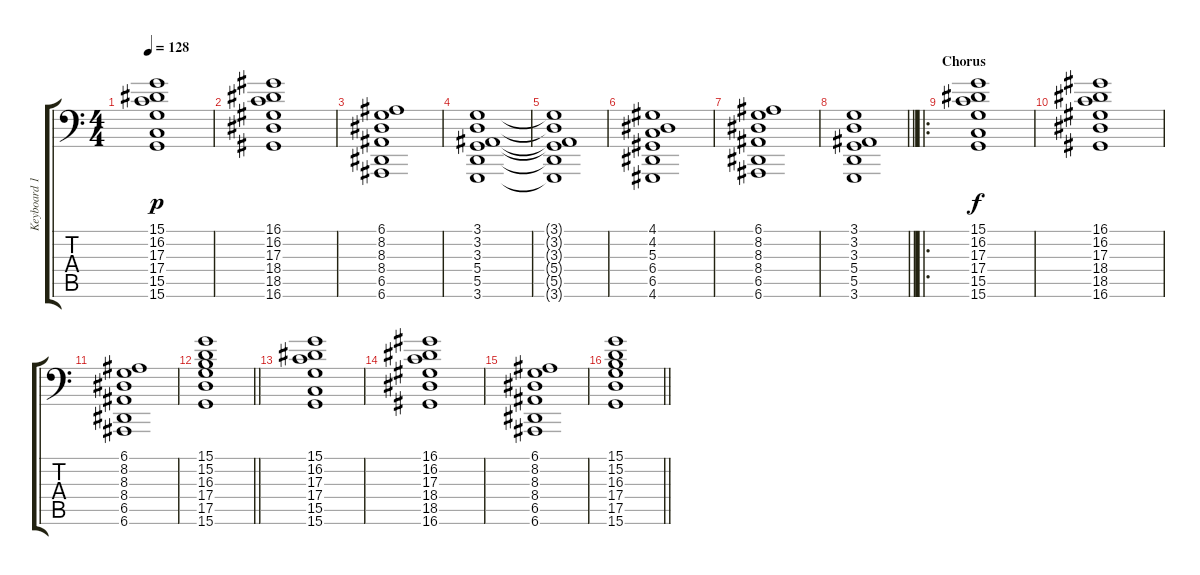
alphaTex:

\track ("Keyboard 1" "Keyboard 1") {instrument stringensemble1}
\staff {score tabs}
\tuning (E3 B2 G2 D2 A1 E1) {hide}
\ts (4 4)
\tempo 128
\clef f4
\ks c
(15.1 16.2 17.3 17.4 15.5 15.6).1{dy p} |
(16.1 16.2 17.3 18.4 18.5 16.6).1 |
(6.1 8.2 8.3 8.4 6.5 6.6).1 |
(3.1 3.2 3.3 5.4 5.5 3.6).1 |
(3.1{t} 3.2{t} 3.3{t} 5.4{t} 5.5{t} 3.6{t}).1 |
(4.1 4.2 5.3 6.4 6.5 4.6).1 |
(6.1 8.2 8.3 8.4 6.5 6.6).1 |
\barLineRight lightlight
(3.1 3.2 3.3 5.4 5.5 3.6).1 |
\ro
\section ("" "Chorus")
(15.1 16.2 17.3 17.4 15.5 15.6).1{dy f} |
(16.1 16.2 17.3 18.4 18.5 16.6).1 |
(6.1 8.2 8.3 8.4 6.5 6.6).1 |
\barLineRight lightlight
(15.1 15.2 16.3 17.4 17.5 15.6).1 |
(15.1 16.2 17.3 17.4 15.5 15.6).1 |
(16.1 16.2 17.3 18.4 18.5 16.6).1 |
(6.1 8.2 8.3 8.4 6.5 6.6).1 |
\barLineRight lightlight
(15.1 15.2 16.3 17.4 17.5 15.6).1
